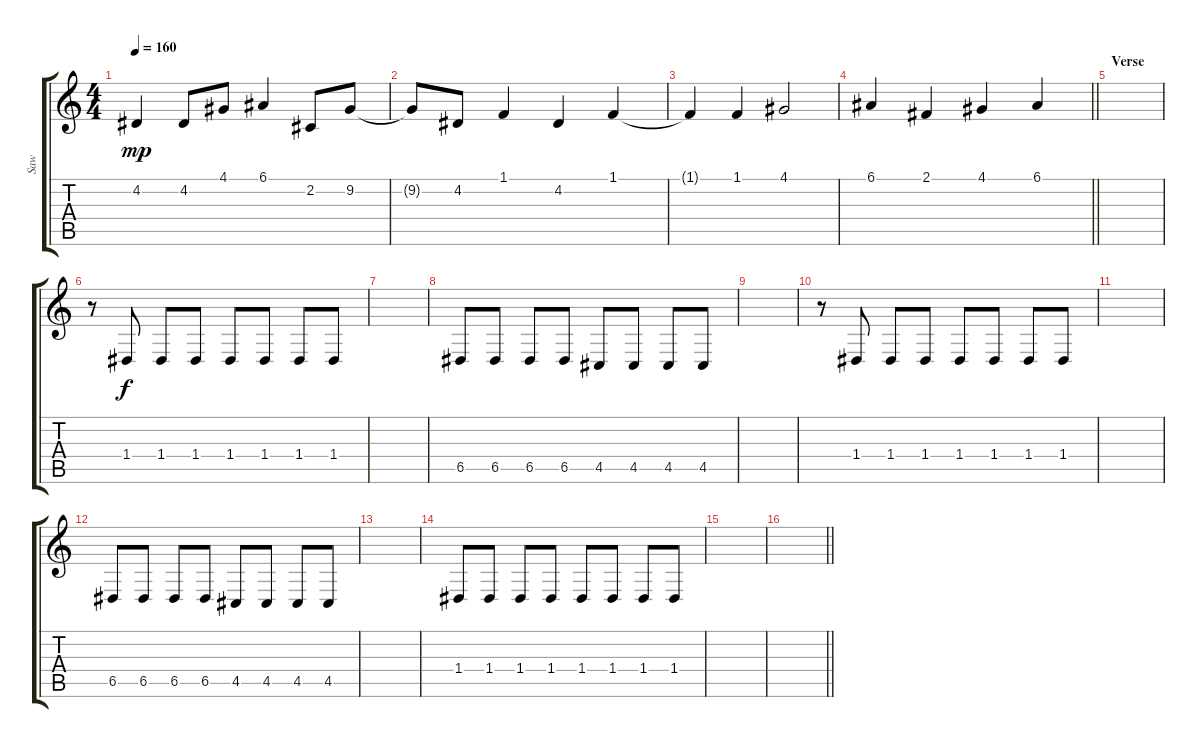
\track ("Saw" "Saw") {instrument lead2sawtooth}
\staff {score tabs}
\tuning (E4 B3 G3 D3 A2 E2) {hide}
\ts (4 4)
\tempo 160
\clef g2
\ks c
4.2.4{dy mp} 4.2.8 4.1.8 6.1.4 2.2.8 9.2.8 |
9.2{t}.8 4.2.8 1.1.4 4.2.4 1.1.4 |
1.1{t}.4 1.1.4 4.1.2 |
\barLineRight lightlight
6.1.4 2.1.4 4.1.4 6.1.4 |
\section ("" "Verse")
|
r.8{balance 8} 1.4.8{dy f} 1.4.8{balance 10} 1.4.8 1.4.8{balance 12} 1.4.8 1.4.8{balance 14} 1.4.8 |
|
6.5.8{balance 8} 6.5.8 6.5.8{balance 6} 6.5.8 4.5.8{balance 4} 4.5.8 4.5.8{balance 2} 4.5.8 |
|
r.8{balance 8} 1.4.8 1.4.8{balance 10} 1.4.8 1.4.8{balance 12} 1.4.8 1.4.8{balance 14} 1.4.8 |
|
6.5.8{balance 8} 6.5.8 6.5.8{balance 6} 6.5.8 4.5.8{balance 4} 4.5.8 4.5.8{balance 2} 4.5.8 |
|
1.4.8{balance 8} 1.4.8 1.4.8{balance 10} 1.4.8 1.4.8{balance 12} 1.4.8 1.4.8{balance 14} 1.4.8 |
|
\barLineRight lightlight
